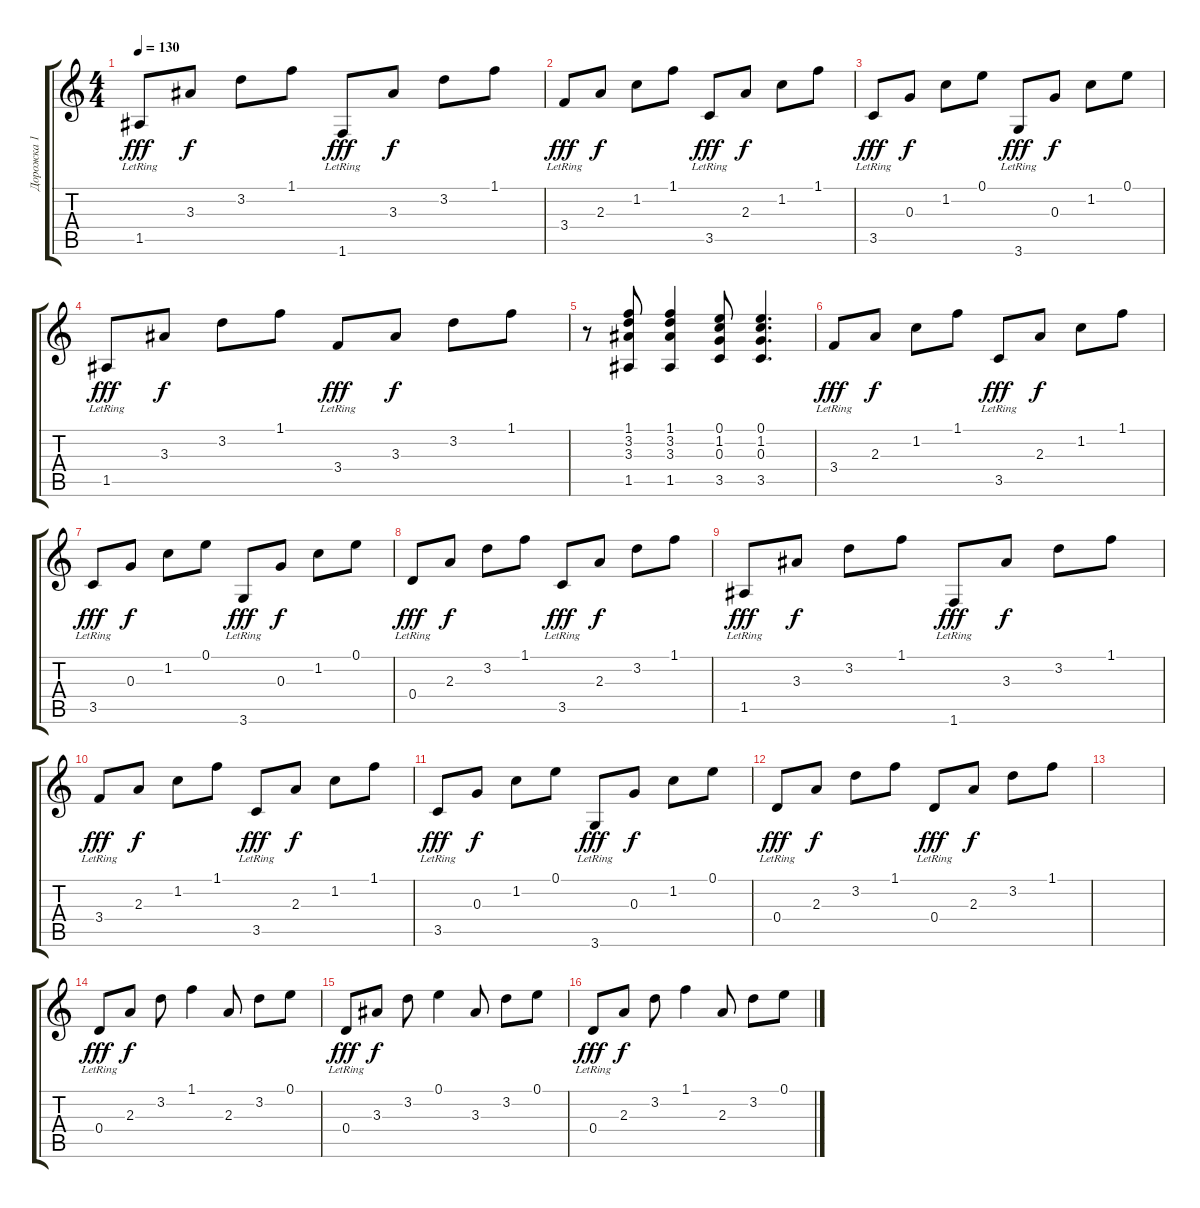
\track ("Дорожка 1" "Дорожка 1") {instrument acousticguitarsteel}
\staff {score tabs}
\tuning (E4 B3 G3 D3 A2 E2) {hide}
\ts (4 4)
\tempo 130
\clef g2
\ks c
1.5{lr}.8{dy fff} 3.3.8{dy f} 3.2.8 1.1.8 1.6{lr}.8{dy fff} 3.3.8{dy f} 3.2.8 1.1.8 |
3.4{lr}.8{dy fff} 2.3.8{dy f} 1.2.8 1.1.8 3.5{lr}.8{dy fff} 2.3.8{dy f} 1.2.8 1.1.8 |
3.5{lr}.8{dy fff} 0.3.8{dy f} 1.2.8 0.1.8 3.6{lr}.8{dy fff} 0.3.8{dy f} 1.2.8 0.1.8 |
1.5{lr}.8{dy fff} 3.3.8{dy f} 3.2.8 1.1.8 3.4{lr}.8{dy fff} 3.3.8{dy f} 3.2.8 1.1.8 |
r.8 (1.1 3.2 3.3 1.5).8 (1.1 3.2 3.3 1.5).4 (0.1 1.2 0.3 3.5).8 (0.1 1.2 0.3 3.5).4{d} |
3.4{lr}.8{dy fff} 2.3.8{dy f} 1.2.8 1.1.8 3.5{lr}.8{dy fff} 2.3.8{dy f} 1.2.8 1.1.8 |
3.5{lr}.8{dy fff} 0.3.8{dy f} 1.2.8 0.1.8 3.6{lr}.8{dy fff} 0.3.8{dy f} 1.2.8 0.1.8 |
0.4{lr}.8{dy fff} 2.3.8{dy f} 3.2.8 1.1.8 3.5{lr}.8{dy fff} 2.3.8{dy f} 3.2.8 1.1.8 |
1.5{lr}.8{dy fff} 3.3.8{dy f} 3.2.8 1.1.8 1.6{lr}.8{dy fff} 3.3.8{dy f} 3.2.8 1.1.8 |
3.4{lr}.8{dy fff} 2.3.8{dy f} 1.2.8 1.1.8 3.5{lr}.8{dy fff} 2.3.8{dy f} 1.2.8 1.1.8 |
3.5{lr}.8{dy fff} 0.3.8{dy f} 1.2.8 0.1.8 3.6{lr}.8{dy fff} 0.3.8{dy f} 1.2.8 0.1.8 |
0.4{lr}.8{dy fff} 2.3.8{dy f} 3.2.8 1.1.8 0.4{lr}.8{dy fff} 2.3.8{dy f} 3.2.8 1.1.8 |
|
0.4{lr}.8{dy fff} 2.3.8{dy f} 3.2.8 1.1.4 2.3.8 3.2.8 0.1.8 |
0.4{lr}.8{dy fff} 3.3.8{dy f} 3.2.8 0.1.4 3.3.8 3.2.8 0.1.8 |
0.4{lr}.8{dy fff} 2.3.8{dy f} 3.2.8 1.1.4 2.3.8 3.2.8 0.1.8
